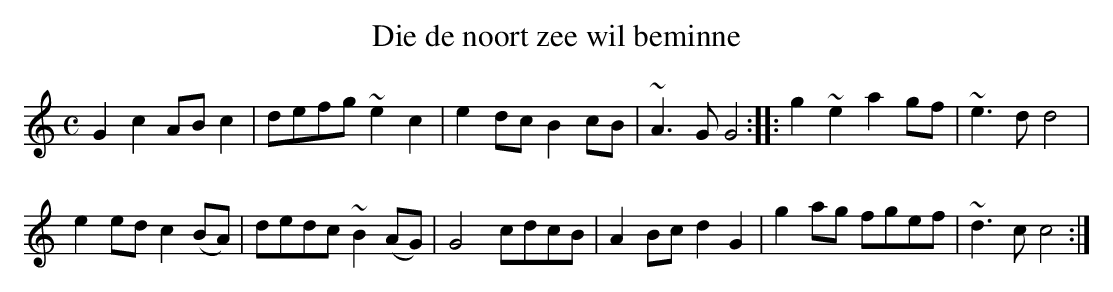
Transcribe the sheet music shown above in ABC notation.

X:1
T:Die de noort zee wil beminne
M:C
K:Cmaj
G2c2ABc2|defg~e2c2|e2dcB2cB|~A3GG4:||:g2~e2a2gf|~e3dd4|
e2edc2(BA)|dedc~B2(AG)|G4cdcB|A2Bcd2G2|g2ag fgef|~d3cc4:|
